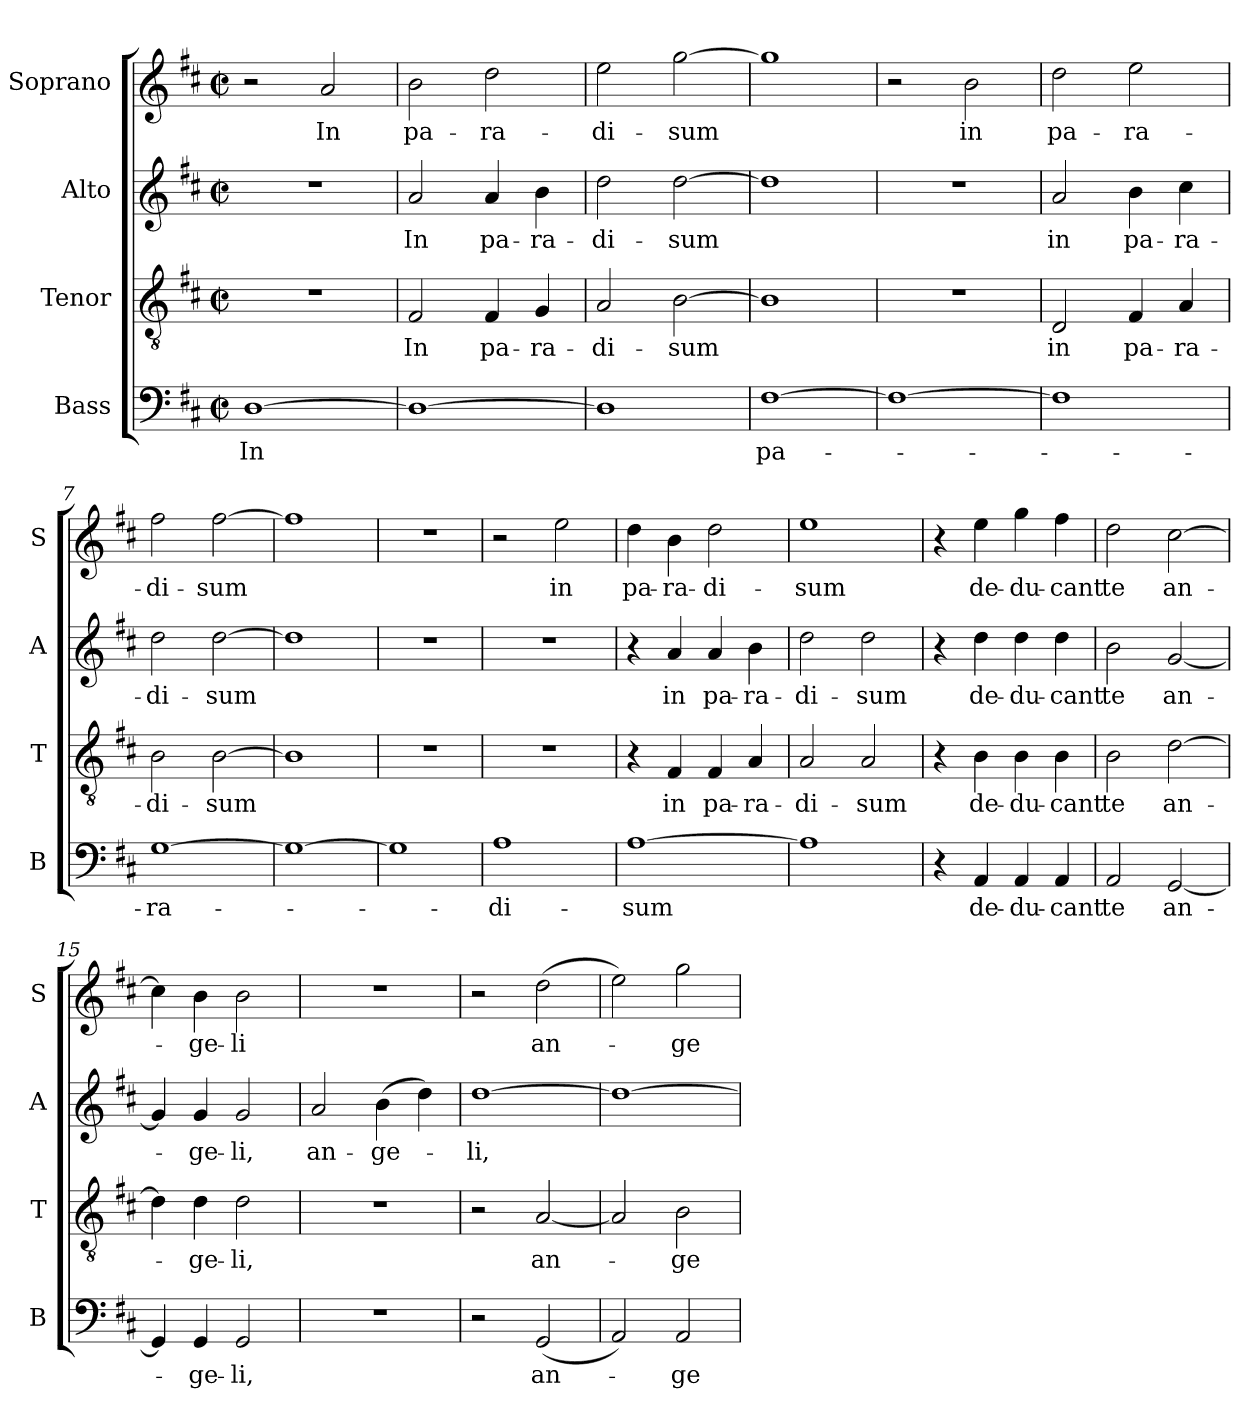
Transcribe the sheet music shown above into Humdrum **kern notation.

**kern	**text	**kern	**text	**kern	**text	**kern	**text
*part4	*part4	*part3	*part3	*part2	*part2	*part1	*part1
*staff4	*staff4	*staff3	*staff3	*staff2	*staff2	*staff1	*staff1
*I"Bass	*	*I"Tenor	*	*I"Alto	*	*I"Soprano	*
*I'B	*	*I'T	*	*I'A	*	*I'S	*
*clefF4	*	*clefGv2	*	*clefG2	*	*clefG2	*
*k[f#c#]	*	*k[f#c#]	*	*k[f#c#]	*	*k[f#c#]	*
*D:	*	*D:	*	*D:	*	*D:	*
*M2/2	*	*M2/2	*	*M2/2	*	*M2/2	*
*met(c|)	*	*met(c|)	*	*met(c|)	*	*met(c|)	*
=1	=1	=1	=1	=1	=1	=1	=1
!	!LO:LY:b	!	!	!	!	!	!
[1D	In	1r	.	1r	.	2r	.
!	!	!	!	!	!	!	!LO:LY:b
.	.	.	.	.	.	2a/	In
=2	=2	=2	=2	=2	=2	=2	=2
!	!	!	!LO:LY:b	!	!LO:LY:b	!	!LO:LY:b
1D_	.	2F#/	In	2a/	In	2b\	pa-
!	!	!	!LO:LY:b	!	!LO:LY:b	!	!LO:LY:b
.	.	4F#/	pa-	4a/	pa-	2dd\	-ra-
!	!	!	!LO:LY:b	!	!LO:LY:b	!	!
.	.	4G/	-ra-	4b\	-ra-	.	.
=3	=3	=3	=3	=3	=3	=3	=3
!	!	!	!LO:LY:b	!	!LO:LY:b	!	!LO:LY:b
1D]	.	2A/	-di-	2dd\	-di-	2ee\	-di-
!	!	!	!LO:LY:b	!	!LO:LY:b	!	!LO:LY:b
.	.	[2B\	-sum	[2dd\	-sum	[2gg\	-sum
=4	=4	=4	=4	=4	=4	=4	=4
!	!LO:LY:b	!	!	!	!	!	!
[1F#	pa-	1B]	.	1dd]	.	1gg]	.
=5	=5	=5	=5	=5	=5	=5	=5
1F#_	.	1r	.	1r	.	2r	.
!	!	!	!	!	!	!	!LO:LY:b
.	.	.	.	.	.	2b\	in
=6	=6	=6	=6	=6	=6	=6	=6
!	!	!	!LO:LY:b	!	!LO:LY:b	!	!LO:LY:b
1F#]	.	2D/	in	2a/	in	2dd\	pa-
!	!	!	!LO:LY:b	!	!LO:LY:b	!	!LO:LY:b
.	.	4F#/	pa-	4b\	pa-	2ee\	-ra-
!	!	!	!LO:LY:b	!	!LO:LY:b	!	!
.	.	4A/	-ra-	4cc#\	-ra-	.	.
!!LO:LB:g=z
=7	=7	=7	=7	=7	=7	=7	=7
!	!LO:LY:b	!	!LO:LY:b	!	!LO:LY:b	!	!LO:LY:b
[1G	-ra-	2B\	-di-	2dd\	-di-	2ff#\	-di-
!	!	!	!LO:LY:b	!	!LO:LY:b	!	!LO:LY:b
.	.	[2B\	-sum	[2dd\	-sum	[2ff#\	-sum
=8	=8	=8	=8	=8	=8	=8	=8
1G_	.	1B]	.	1dd]	.	1ff#]	.
=9	=9	=9	=9	=9	=9	=9	=9
1G]	.	1r	.	1r	.	1r	.
=10	=10	=10	=10	=10	=10	=10	=10
!	!LO:LY:b	!	!	!	!	!	!
1A	-di-	1r	.	1r	.	2r	.
!	!	!	!	!	!	!	!LO:LY:b
.	.	.	.	.	.	2ee\	in
=11	=11	=11	=11	=11	=11	=11	=11
!	!LO:LY:b	!	!	!	!	!	!LO:LY:b
[1A	-sum	4r	.	4r	.	4dd\	pa-
!	!	!	!LO:LY:b	!	!LO:LY:b	!	!LO:LY:b
.	.	4F#/	in	4a/	in	4b\	-ra-
!	!	!	!LO:LY:b	!	!LO:LY:b	!	!LO:LY:b
.	.	4F#/	pa-	4a/	pa-	2dd\	-di-
!	!	!	!LO:LY:b	!	!LO:LY:b	!	!
.	.	4A/	-ra-	4b\	-ra-	.	.
=12	=12	=12	=12	=12	=12	=12	=12
!	!	!	!LO:LY:b	!	!LO:LY:b	!	!LO:LY:b
1A]	.	2A/	-di-	2dd\	-di-	1ee	-sum
!	!	!	!LO:LY:b	!	!LO:LY:b	!	!
.	.	2A/	-sum	2dd\	-sum	.	.
=13	=13	=13	=13	=13	=13	=13	=13
4r	.	4r	.	4r	.	4r	.
!	!LO:LY:b	!	!LO:LY:b	!	!LO:LY:b	!	!LO:LY:b
4AA/	de-	4B\	de-	4dd\	de-	4ee\	de-
!	!LO:LY:b	!	!LO:LY:b	!	!LO:LY:b	!	!LO:LY:b
4AA/	-du-	4B\	-du-	4dd\	-du-	4gg\	-du-
!	!LO:LY:b	!	!LO:LY:b	!	!LO:LY:b	!	!LO:LY:b
4AA/	-cant	4B\	-cant	4dd\	-cant	4ff#\	-cant
!!LO:LB:g=z
=14	=14	=14	=14	=14	=14	=14	=14
!	!LO:LY:b	!	!LO:LY:b	!	!LO:LY:b	!	!LO:LY:b
2AA/	te	2B\	te	2b\	te	2dd\	te
!	!LO:LY:b	!	!LO:LY:b	!	!LO:LY:b	!	!LO:LY:b
[2GG/	an-	[2d\	an-	[2g/	an-	[2cc#\	an-
=15	=15	=15	=15	=15	=15	=15	=15
4GG/]	.	4d\]	.	4g/]	.	4cc#\]	.
!	!LO:LY:b	!	!LO:LY:b	!	!LO:LY:b	!	!LO:LY:b
4GG/	-ge-	4d\	-ge-	4g/	-ge-	4b\	-ge-
!	!LO:LY:b	!	!LO:LY:b	!	!LO:LY:b	!	!LO:LY:b
2GG/	-li,	2d\	-li,	2g/	-li,	2b\	-li
=16	=16	=16	=16	=16	=16	=16	=16
!	!	!	!	!	!LO:LY:b	!	!
1r	.	1r	.	2a/	an-	1r	.
!	!	!	!	!	!LO:LY:b	!	!
.	.	.	.	(>4b\	-ge-	.	.
.	.	.	.	4dd\)	.	.	.
=17	=17	=17	=17	=17	=17	=17	=17
!	!	!	!	!	!LO:LY:b	!	!
2r	.	2r	.	[1dd	-li,	2r	.
!	!LO:LY:b	!	!LO:LY:b	!	!	!	!LO:LY:b
(<2GG/	an-	[2A/	an-	.	.	(>2dd\	an-
=18	=18	=18	=18	=18	=18	=18	=18
2AA/)	.	2A/]	.	1dd_	.	2ee\)	.
!	!LO:LY:b	!	!LO:LY:b	!	!	!	!LO:LY:b
2AA/	-ge-	2B\	-ge-	.	.	2gg\	-ge-
=	=	=	=	=	=	=	=
*-	*-	*-	*-	*-	*-	*-	*-
